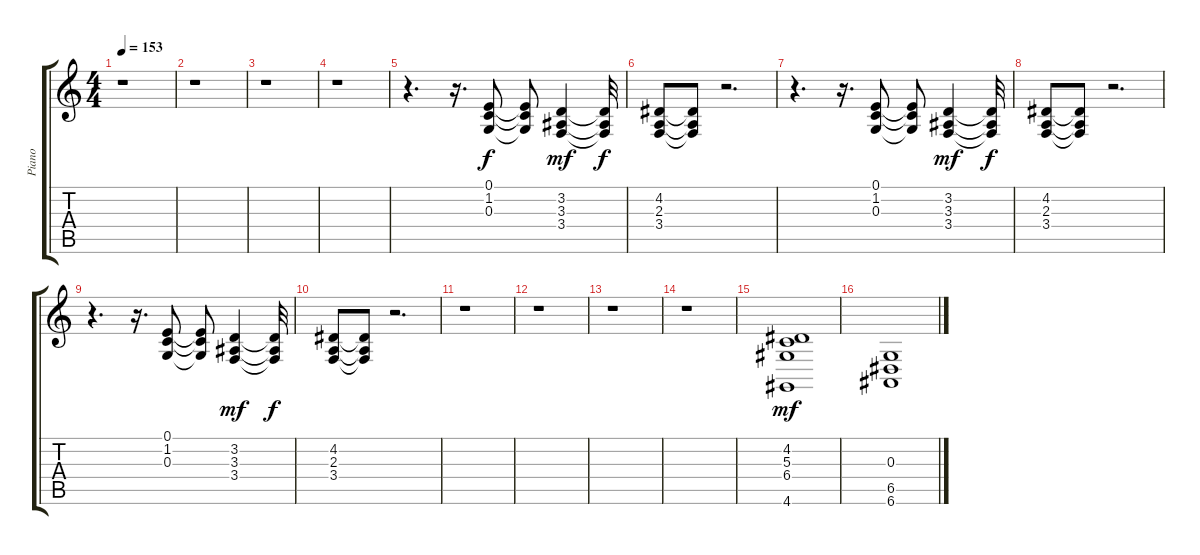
\track ("Piano" "Piano") {instrument brightacousticpiano}
\staff {score tabs}
\tuning (E4 B3 G3 D3 A2 E2) {hide}
\ts (4 4)
\tempo 153
\clef g2
\ks c
r.1{dy f} |
r.1 |
r.1 |
r.1 |
r.4{d} r.16{d} (0.1 1.2 0.3).8 (0.1{t} 1.2{t} 0.3{t}).8 (3.2 3.3 3.4).4{dy mf} (3.2{t} 3.3{t} 3.4{t}).32{dy f} |
(4.2 2.3 3.4).8 (4.2{t} 2.3{t} 3.4{t}).8 r.2{d} |
r.4{d} r.16{d} (0.1 1.2 0.3).8 (0.1{t} 1.2{t} 0.3{t}).8 (3.2 3.3 3.4).4{dy mf} (3.2{t} 3.3{t} 3.4{t}).32{dy f} |
(4.2 2.3 3.4).8 (4.2{t} 2.3{t} 3.4{t}).8 r.2{d} |
r.4{d} r.16{d} (0.1 1.2 0.3).8 (0.1{t} 1.2{t} 0.3{t}).8 (3.2 3.3 3.4).4{dy mf} (3.2{t} 3.3{t} 3.4{t}).32{dy f} |
(4.2 2.3 3.4).8 (4.2{t} 2.3{t} 3.4{t}).8 r.2{d} |
r.1 |
r.1 |
r.1 |
r.1 |
(4.2 5.3 6.4 4.6).1{dy mf} |
(0.3 6.5 6.6).1
